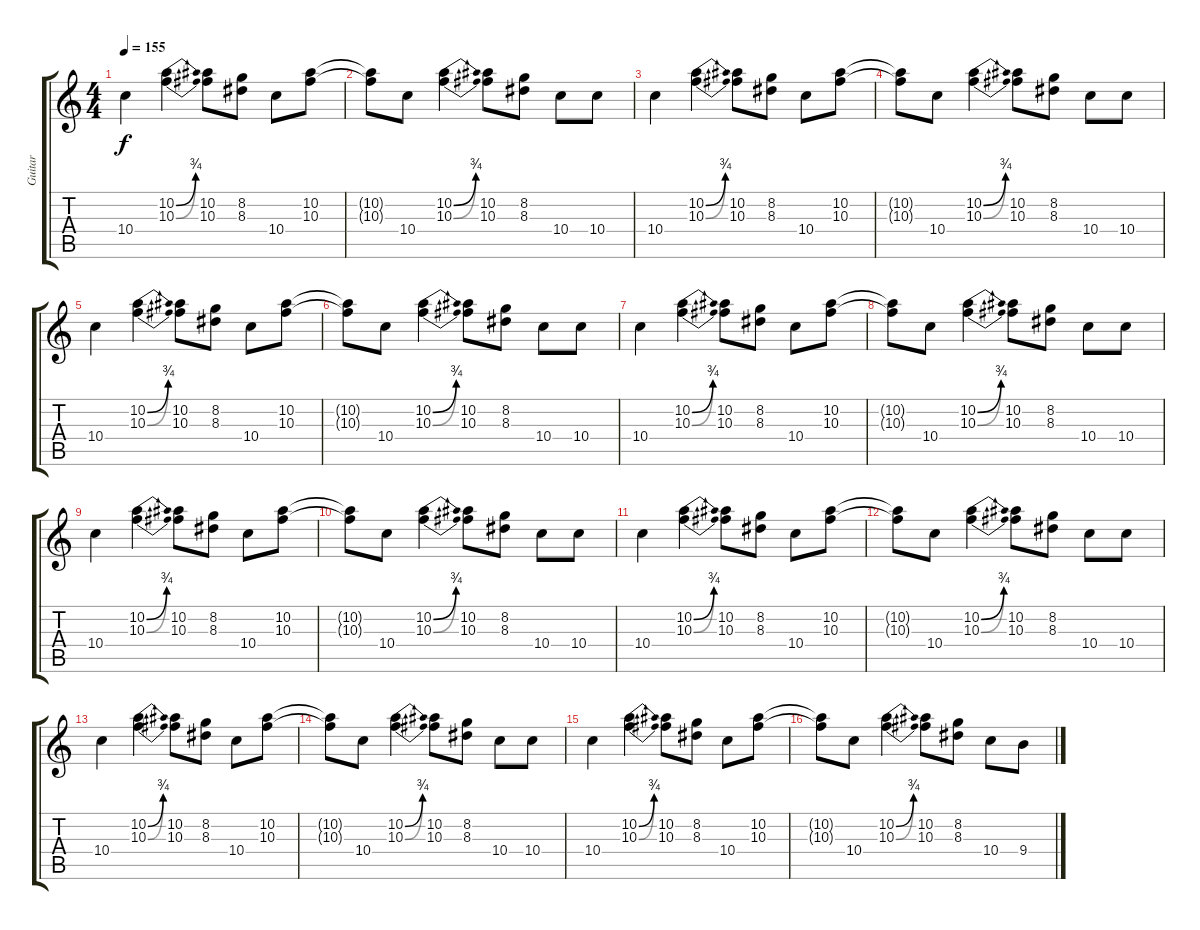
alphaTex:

\track ("Guitar" "Guitar") {instrument overdrivenguitar}
\staff {score tabs}
\tuning (E4 B3 G3 D3 A2 E2) {hide}
\ts (4 4)
\tempo 155
\clef g2
\ks c
10.4.4{dy f instrument overdrivenguitar} (10.2{be (bend 0 0 60 3)} 10.3{be (bend 0 0 60 3)}).4 (10.2 10.3).8 (8.2 8.3).8 10.4.8 (10.2 10.3).8 |
(10.2{t} 10.3{t}).8 10.4.8 (10.2{be (bend 0 0 60 3)} 10.3{be (bend 0 0 60 3)}).4 (10.2 10.3).8 (8.2 8.3).8 10.4.8 10.4.8 |
10.4.4 (10.2{be (bend 0 0 60 3)} 10.3{be (bend 0 0 60 3)}).4 (10.2 10.3).8 (8.2 8.3).8 10.4.8 (10.2 10.3).8 |
(10.2{t} 10.3{t}).8 10.4.8 (10.2{be (bend 0 0 60 3)} 10.3{be (bend 0 0 60 3)}).4 (10.2 10.3).8 (8.2 8.3).8 10.4.8 10.4.8 |
10.4.4 (10.2{be (bend 0 0 60 3)} 10.3{be (bend 0 0 60 3)}).4 (10.2 10.3).8 (8.2 8.3).8 10.4.8 (10.2 10.3).8 |
(10.2{t} 10.3{t}).8 10.4.8 (10.2{be (bend 0 0 60 3)} 10.3{be (bend 0 0 60 3)}).4 (10.2 10.3).8 (8.2 8.3).8 10.4.8 10.4.8 |
10.4.4 (10.2{be (bend 0 0 60 3)} 10.3{be (bend 0 0 60 3)}).4 (10.2 10.3).8 (8.2 8.3).8 10.4.8 (10.2 10.3).8 |
(10.2{t} 10.3{t}).8 10.4.8 (10.2{be (bend 0 0 60 3)} 10.3{be (bend 0 0 60 3)}).4 (10.2 10.3).8 (8.2 8.3).8 10.4.8 10.4.8 |
10.4.4 (10.2{be (bend 0 0 60 3)} 10.3{be (bend 0 0 60 3)}).4 (10.2 10.3).8 (8.2 8.3).8 10.4.8 (10.2 10.3).8 |
(10.2{t} 10.3{t}).8 10.4.8 (10.2{be (bend 0 0 60 3)} 10.3{be (bend 0 0 60 3)}).4 (10.2 10.3).8 (8.2 8.3).8 10.4.8 10.4.8 |
10.4.4 (10.2{be (bend 0 0 60 3)} 10.3{be (bend 0 0 60 3)}).4 (10.2 10.3).8 (8.2 8.3).8 10.4.8 (10.2 10.3).8 |
(10.2{t} 10.3{t}).8 10.4.8 (10.2{be (bend 0 0 60 3)} 10.3{be (bend 0 0 60 3)}).4 (10.2 10.3).8 (8.2 8.3).8 10.4.8 10.4.8 |
10.4.4 (10.2{be (bend 0 0 60 3)} 10.3{be (bend 0 0 60 3)}).4 (10.2 10.3).8 (8.2 8.3).8 10.4.8 (10.2 10.3).8 |
(10.2{t} 10.3{t}).8 10.4.8 (10.2{be (bend 0 0 60 3)} 10.3{be (bend 0 0 60 3)}).4 (10.2 10.3).8 (8.2 8.3).8 10.4.8 10.4.8 |
10.4.4 (10.2{be (bend 0 0 60 3)} 10.3{be (bend 0 0 60 3)}).4 (10.2 10.3).8 (8.2 8.3).8 10.4.8 (10.2 10.3).8 |
(10.2{t} 10.3{t}).8 10.4.8 (10.2{be (bend 0 0 60 3)} 10.3{be (bend 0 0 60 3)}).4 (10.2 10.3).8 (8.2 8.3).8 10.4.8 9.4.8
